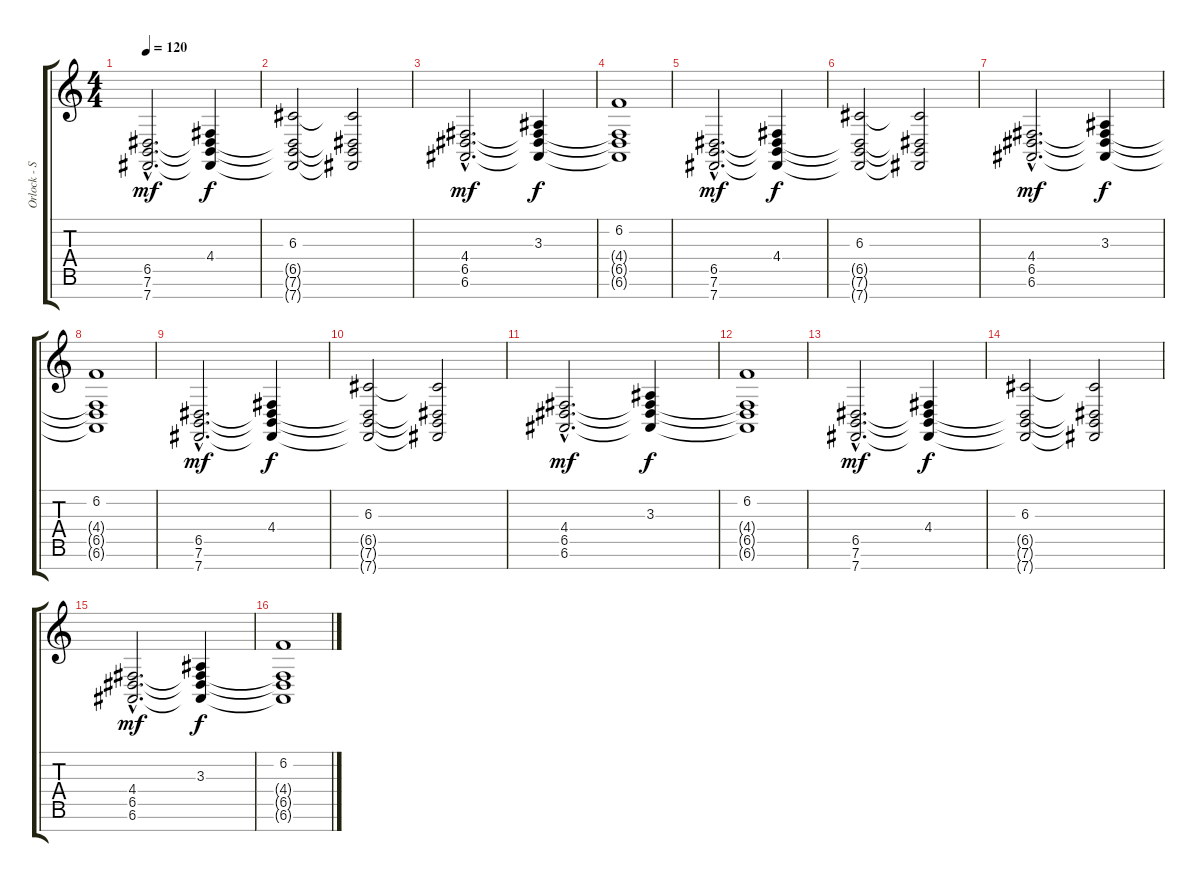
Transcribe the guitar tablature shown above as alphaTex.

\track ("Orlock - Synth" "Orlock - S") {instrument stringensemble1}
\staff {score tabs}
\tuning (E4 B3 G3 D3 A2 E2 B1) {hide}
\ts (4 4)
\tempo 120
\clef g2
\ks c
(6.5{hac} 7.6{hac} 7.7{hac}).2{d dy mf} (4.4 6.5{t} 7.6{t} 7.7{t}).4{dy f} |
(6.3 6.5{t} 7.6{t} 7.7{t}).2 (6.3{t} 6.5{t} 7.6{t} 7.7{t}).2 |
(4.4{hac} 6.5{hac} 6.6{hac}).2{d dy mf} (3.3 4.4{t} 6.5{t} 6.6{t}).4{dy f} |
(6.2 4.4{t} 6.5{t} 6.6{t}).1 |
(6.5{hac} 7.6{hac} 7.7{hac}).2{d dy mf} (4.4 6.5{t} 7.6{t} 7.7{t}).4{dy f} |
(6.3 6.5{t} 7.6{t} 7.7{t}).2 (6.3{t} 6.5{t} 7.6{t} 7.7{t}).2 |
(4.4{hac} 6.5{hac} 6.6{hac}).2{d dy mf} (3.3 4.4{t} 6.5{t} 6.6{t}).4{dy f} |
(6.2 4.4{t} 6.5{t} 6.6{t}).1 |
(6.5{hac} 7.6{hac} 7.7{hac}).2{d dy mf} (4.4 6.5{t} 7.6{t} 7.7{t}).4{dy f} |
(6.3 6.5{t} 7.6{t} 7.7{t}).2 (6.3{t} 6.5{t} 7.6{t} 7.7{t}).2 |
(4.4{hac} 6.5{hac} 6.6{hac}).2{d dy mf} (3.3 4.4{t} 6.5{t} 6.6{t}).4{dy f} |
(6.2 4.4{t} 6.5{t} 6.6{t}).1 |
(6.5{hac} 7.6{hac} 7.7{hac}).2{d dy mf} (4.4 6.5{t} 7.6{t} 7.7{t}).4{dy f} |
(6.3 6.5{t} 7.6{t} 7.7{t}).2 (6.3{t} 6.5{t} 7.6{t} 7.7{t}).2 |
(4.4{hac} 6.5{hac} 6.6{hac}).2{d dy mf} (3.3 4.4{t} 6.5{t} 6.6{t}).4{dy f} |
(6.2 4.4{t} 6.5{t} 6.6{t}).1
